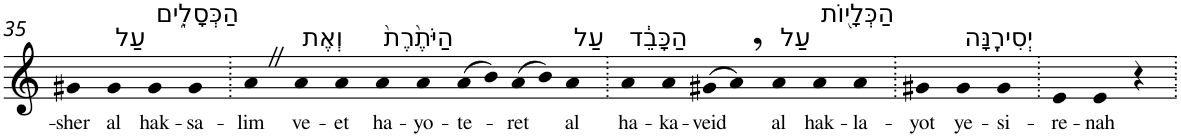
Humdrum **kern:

**kern	**text
*part1	*part1
*staff1	*staff1
*I"Piano	*
*I'Pno	*
!!LO:PB:g=z
*clefG2	*
*k[]	*
=35	=35
!	!LO:LY:b
4g#X	-sher
!LO:TX:a:t=עַל	!
!	!LO:LY:b
4g#	al
!LO:TX:a:t=הַכְּסָלִ֑ים	!
!	!LO:LY:b
4g#	hak-
!	!LO:LY:b
4g#	-sa-
=36.	=36.
!	!LO:LY:b
4aZ	-lim
!LO:TX:a:t=וְאֶת	!
!	!LO:LY:b
4a	ve-
!	!LO:LY:b
4a	-et
!LO:TX:a:t=הַיֹּתֶ֙רֶת֙	!
!	!LO:LY:b
4a	ha-
!	!LO:LY:b
4a	-yo-
!	!LO:LY:b
(>8a	-te-
8b)	.
!	!LO:LY:b
(>8a	-ret
8b)	.
!LO:TX:a:t=עַל	!
!	!LO:LY:b
4a	al
=37.	=37.
!LO:TX:a:t=הַכָּבֵ֔ד	!
!	!LO:LY:b
4a	ha-
!	!LO:LY:b
4a	-ka-
!	!LO:LY:b
(>8g#X	-veid
8a,)	.
!LO:TX:a:t=עַל	!
!	!LO:LY:b
4a	al
!LO:TX:a:t=הַכְּלָי֖וֹת	!
!	!LO:LY:b
4a	hak-
!	!LO:LY:b
4a	-la-
=38.	=38.
!	!LO:LY:b
4g#X	-yot
!LO:TX:a:t=יְסִירֶֽנָּה	!
!	!LO:LY:b
4g#	ye-
!	!LO:LY:b
4g#	-si-
=39.	=39.
!	!LO:LY:b
4e	-re-
!	!LO:LY:b
4e	-nah
4r	.
=.	=.
*-	*-
